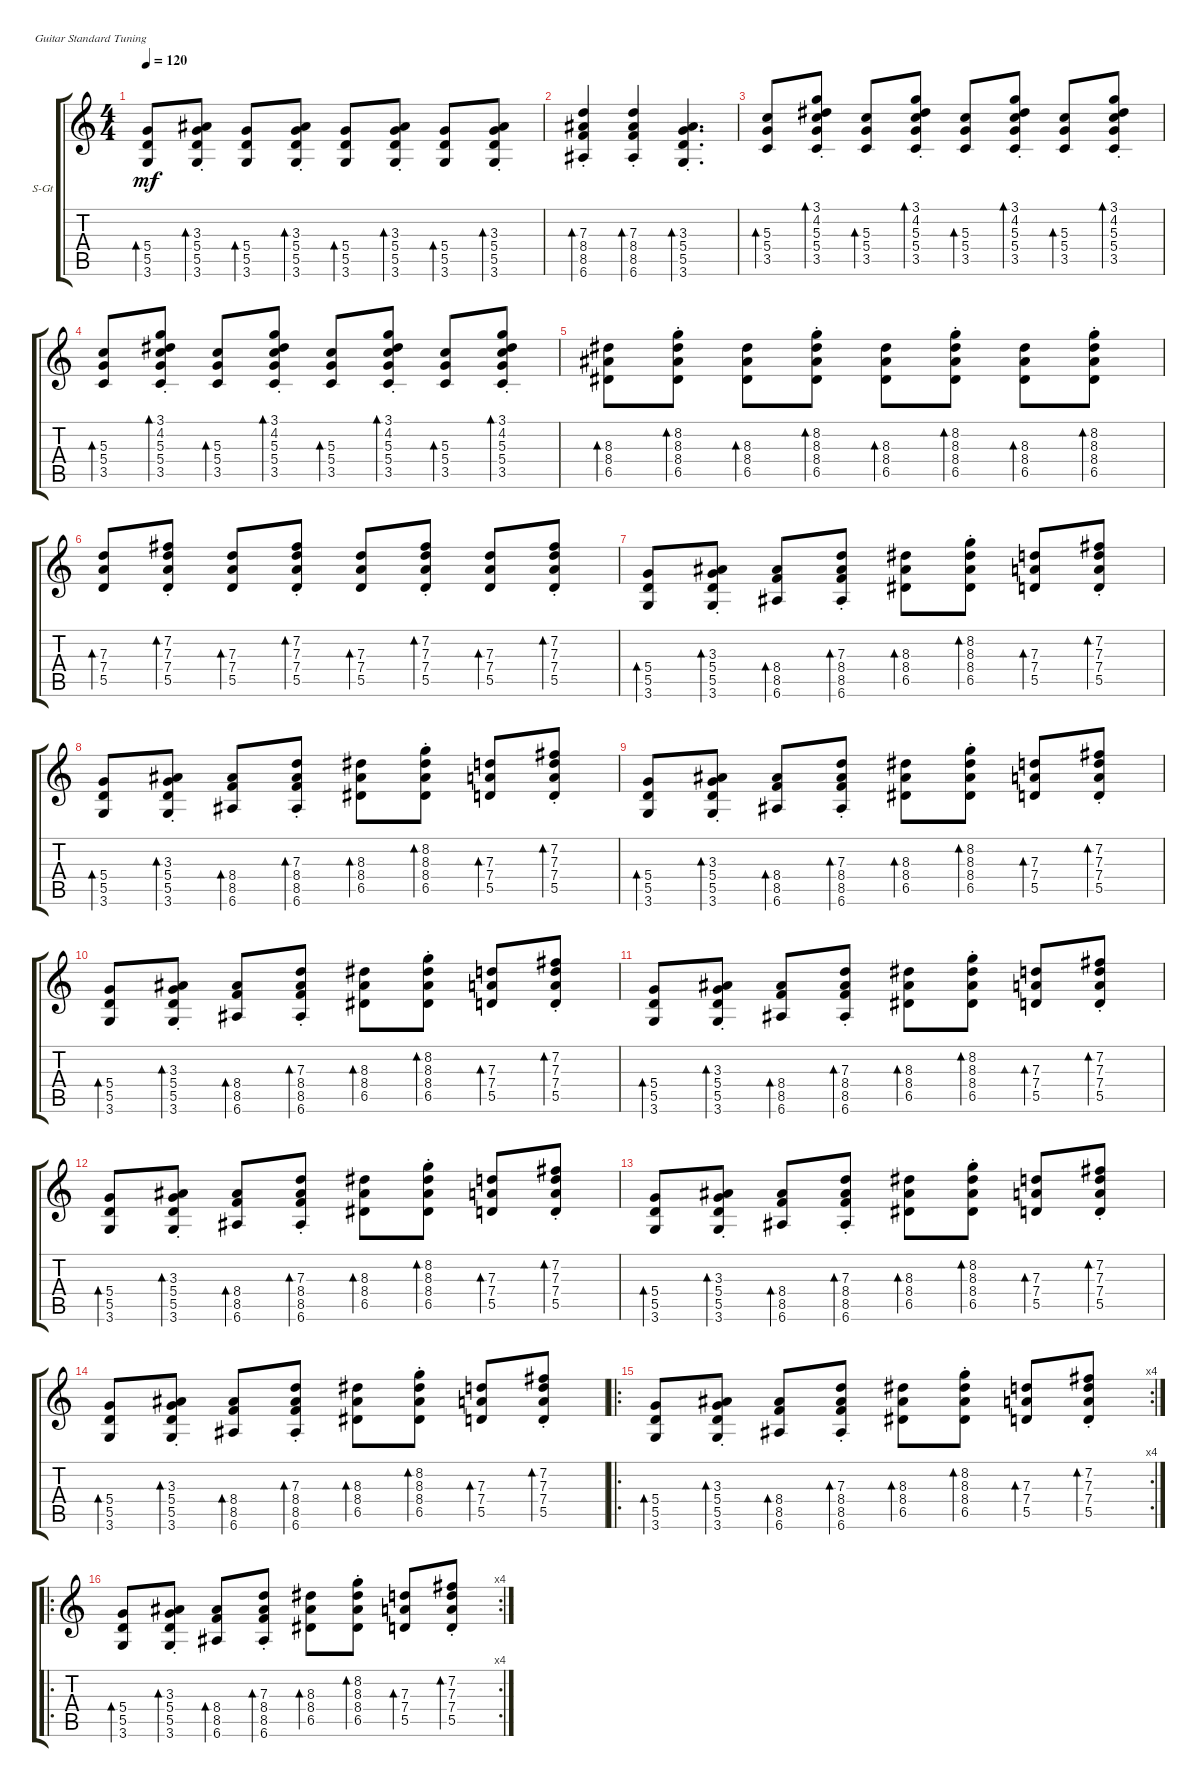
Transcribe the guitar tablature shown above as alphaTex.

\defaultSystemsLayout 4
\bracketExtendMode groupsimilarinstruments
\firstSystemTrackNameOrientation horizontal
\otherSystemsTrackNameOrientation horizontal
\track ("Steel Guitar" "S-Gt") {instrument acousticguitarsteel}
\staff {score tabs}
\tuning (E4 B3 G3 D3 A2 E2)
\ts (4 4)
\tempo 120
\clef g2
\ks c
(3.6 5.5 5.4).8{bd 58 dy mf} (3.6{st} 5.5{st} 5.4{st} 3.3{st}).8{bd 39} (3.6 5.5 5.4).8{bd 58} (3.6{st} 5.5{st} 5.4{st} 3.3{st}).8{bd 39} (3.6 5.5 5.4).8{bd 58} (3.6{st} 5.5{st} 5.4{st} 3.3{st}).8{bd 39} (3.6 5.5 5.4).8{bd 58} (3.6{st} 5.5{st} 5.4{st} 3.3{st}).8{bd 39} |
(6.6{st} 8.5{st} 8.4{st} 7.3{st}).4{bd 39} (6.6{st} 8.5{st} 8.4{st} 7.3{st}).4{bd 39} (3.6{st} 5.5{st} 5.4{st} 3.3{st}).4{d bd 39} |
(3.5 5.4 5.3).8{bd 58} (3.5{st} 5.4{st} 5.3{st} 4.2 3.1).8{bd 39} (3.5 5.4 5.3).8{bd 58} (3.5{st} 5.4{st} 5.3{st} 4.2 3.1).8{bd 39} (3.5 5.4 5.3).8{bd 58} (3.5{st} 5.4{st} 5.3{st} 4.2 3.1).8{bd 39} (3.5 5.4 5.3).8{bd 58} (3.5{st} 5.4{st} 5.3{st} 4.2 3.1).8{bd 39} |
(3.5 5.4 5.3).8{bd 58} (3.5{st} 5.4{st} 5.3{st} 4.2 3.1).8{bd 39} (3.5 5.4 5.3).8{bd 58} (3.5{st} 5.4{st} 5.3{st} 4.2 3.1).8{bd 39} (3.5 5.4 5.3).8{bd 58} (3.5{st} 5.4{st} 5.3{st} 4.2 3.1).8{bd 39} (3.5 5.4 5.3).8{bd 58} (3.5{st} 5.4{st} 5.3{st} 4.2 3.1).8{bd 39} |
(6.5 8.4 8.3).8{bd 58} (6.5{st} 8.4{st} 8.3{st} 8.2{st}).8{bd 39} (6.5 8.4 8.3).8{bd 58} (6.5{st} 8.4{st} 8.3{st} 8.2{st}).8{bd 39} (6.5 8.4 8.3).8{bd 58} (6.5{st} 8.4{st} 8.3{st} 8.2{st}).8{bd 39} (6.5 8.4 8.3).8{bd 58} (6.5{st} 8.4{st} 8.3{st} 8.2{st}).8{bd 39} |
(5.5 7.4 7.3).8{bd 58} (5.5{st} 7.4{st} 7.3{st} 7.2).8{bd 39} (5.5 7.4 7.3).8{bd 58} (5.5{st} 7.4{st} 7.3{st} 7.2).8{bd 39} (5.5 7.4 7.3).8{bd 58} (5.5{st} 7.4{st} 7.3{st} 7.2).8{bd 39} (5.5 7.4 7.3).8{bd 58} (5.5{st} 7.4{st} 7.3{st} 7.2).8{bd 39} |
(3.6 5.5 5.4).8{bd 58} (3.6{st} 5.5{st} 5.4{st} 3.3{st}).8{bd 39} (6.6 8.5 8.4).8{bd 58} (6.6{st} 8.5{st} 8.4{st} 7.3{st}).8{bd 39} (6.5 8.4 8.3).8{bd 58} (6.5{st} 8.4{st} 8.3{st} 8.2{st}).8{bd 39} (5.5 7.4 7.3).8{bd 58} (5.5{st} 7.4{st} 7.3{st} 7.2).8{bd 39} |
(3.6 5.5 5.4).8{bd 58} (3.6{st} 5.5{st} 5.4{st} 3.3{st}).8{bd 39} (6.6 8.5 8.4).8{bd 58} (6.6{st} 8.5{st} 8.4{st} 7.3{st}).8{bd 39} (6.5 8.4 8.3).8{bd 58} (6.5{st} 8.4{st} 8.3{st} 8.2{st}).8{bd 39} (5.5 7.4 7.3).8{bd 58} (5.5{st} 7.4{st} 7.3{st} 7.2).8{bd 39} |
(3.6 5.5 5.4).8{bd 58} (3.6{st} 5.5{st} 5.4{st} 3.3{st}).8{bd 39} (6.6 8.5 8.4).8{bd 58} (6.6{st} 8.5{st} 8.4{st} 7.3{st}).8{bd 39} (6.5 8.4 8.3).8{bd 58} (6.5{st} 8.4{st} 8.3{st} 8.2{st}).8{bd 39} (5.5 7.4 7.3).8{bd 58} (5.5{st} 7.4{st} 7.3{st} 7.2).8{bd 39} |
(3.6 5.5 5.4).8{bd 58} (3.6{st} 5.5{st} 5.4{st} 3.3{st}).8{bd 39} (6.6 8.5 8.4).8{bd 58} (6.6{st} 8.5{st} 8.4{st} 7.3{st}).8{bd 39} (6.5 8.4 8.3).8{bd 58} (6.5{st} 8.4{st} 8.3{st} 8.2{st}).8{bd 39} (5.5 7.4 7.3).8{bd 58} (5.5{st} 7.4{st} 7.3{st} 7.2).8{bd 39} |
(3.6 5.5 5.4).8{bd 58} (3.6{st} 5.5{st} 5.4{st} 3.3{st}).8{bd 39} (6.6 8.5 8.4).8{bd 58} (6.6{st} 8.5{st} 8.4{st} 7.3{st}).8{bd 39} (6.5 8.4 8.3).8{bd 58} (6.5{st} 8.4{st} 8.3{st} 8.2{st}).8{bd 39} (5.5 7.4 7.3).8{bd 58} (5.5{st} 7.4{st} 7.3{st} 7.2).8{bd 39} |
(3.6 5.5 5.4).8{bd 58} (3.6{st} 5.5{st} 5.4{st} 3.3{st}).8{bd 39} (6.6 8.5 8.4).8{bd 58} (6.6{st} 8.5{st} 8.4{st} 7.3{st}).8{bd 39} (6.5 8.4 8.3).8{bd 58} (6.5{st} 8.4{st} 8.3{st} 8.2{st}).8{bd 39} (5.5 7.4 7.3).8{bd 58} (5.5{st} 7.4{st} 7.3{st} 7.2).8{bd 39} |
(3.6 5.5 5.4).8{bd 58} (3.6{st} 5.5{st} 5.4{st} 3.3{st}).8{bd 39} (6.6 8.5 8.4).8{bd 58} (6.6{st} 8.5{st} 8.4{st} 7.3{st}).8{bd 39} (6.5 8.4 8.3).8{bd 58} (6.5{st} 8.4{st} 8.3{st} 8.2{st}).8{bd 39} (5.5 7.4 7.3).8{bd 58} (5.5{st} 7.4{st} 7.3{st} 7.2).8{bd 39} |
(3.6 5.5 5.4).8{bd 58} (3.6{st} 5.5{st} 5.4{st} 3.3{st}).8{bd 39} (6.6 8.5 8.4).8{bd 58} (6.6{st} 8.5{st} 8.4{st} 7.3{st}).8{bd 39} (6.5 8.4 8.3).8{bd 58} (6.5{st} 8.4{st} 8.3{st} 8.2{st}).8{bd 39} (5.5 7.4 7.3).8{bd 58} (5.5{st} 7.4{st} 7.3{st} 7.2).8{bd 39} |
\ro
\rc 4
(3.6 5.5 5.4).8{bd 58} (3.6{st} 5.5{st} 5.4{st} 3.3{st}).8{bd 39} (6.6 8.5 8.4).8{bd 58} (6.6{st} 8.5{st} 8.4{st} 7.3{st}).8{bd 39} (6.5 8.4 8.3).8{bd 58} (6.5{st} 8.4{st} 8.3{st} 8.2{st}).8{bd 39} (5.5 7.4 7.3).8{bd 58} (5.5{st} 7.4{st} 7.3{st} 7.2).8{bd 39} |
\ro
\rc 4
(3.6 5.5 5.4).8{bd 58} (3.6{st} 5.5{st} 5.4{st} 3.3{st}).8{bd 39} (6.6 8.5 8.4).8{bd 58} (6.6{st} 8.5{st} 8.4{st} 7.3{st}).8{bd 39} (6.5 8.4 8.3).8{bd 58} (6.5{st} 8.4{st} 8.3{st} 8.2{st}).8{bd 39} (5.5 7.4 7.3).8{bd 58} (5.5{st} 7.4{st} 7.3{st} 7.2).8{bd 39}
